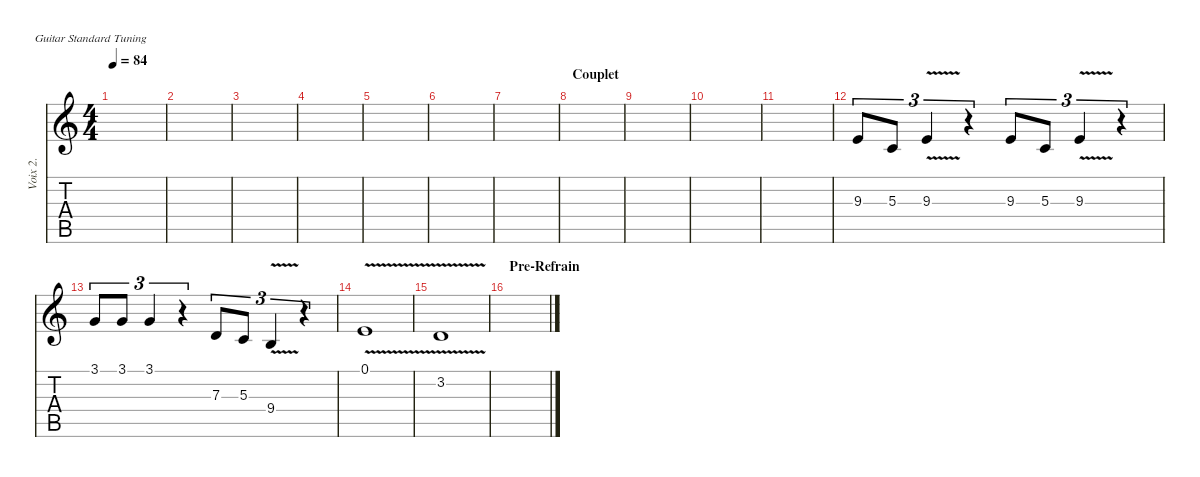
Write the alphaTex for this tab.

\defaultSystemsLayout 4
\hideDynamics
\bracketExtendMode nobrackets
\otherSystemsTrackNameOrientation horizontal
\track ("Singer" "Voix 2.") {instrument voiceoohs}
\staff {score tabs}
\tuning (E4 B3 G3 D3 A2 E2)
\ts (4 4)
\tempo 84
\clef g2
\ks aminor
|
|
|
|
|
|
|
\section ("" "Couplet")
|
|
|
|
9.3.8{tu (3 2)} 5.3.8{tu (3 2)} 9.3{v}.4{tu (3 2)} r.4{tu (3 2)} 9.3.8{tu (3 2)} 5.3.8{tu (3 2)} 9.3{v}.4{tu (3 2)} r.4{tu (3 2)} |
3.1.8{tu (3 2)} 3.1.8{tu (3 2)} 3.1.4{tu (3 2)} r.4{tu (3 2)} 7.3.8{tu (3 2)} 5.3.8{tu (3 2)} 9.4{v}.4{tu (3 2)} r.4{tu (3 2)} |
0.1{v}.1 |
3.2{v}.1 |
\section ("" "Pre-Refrain")
